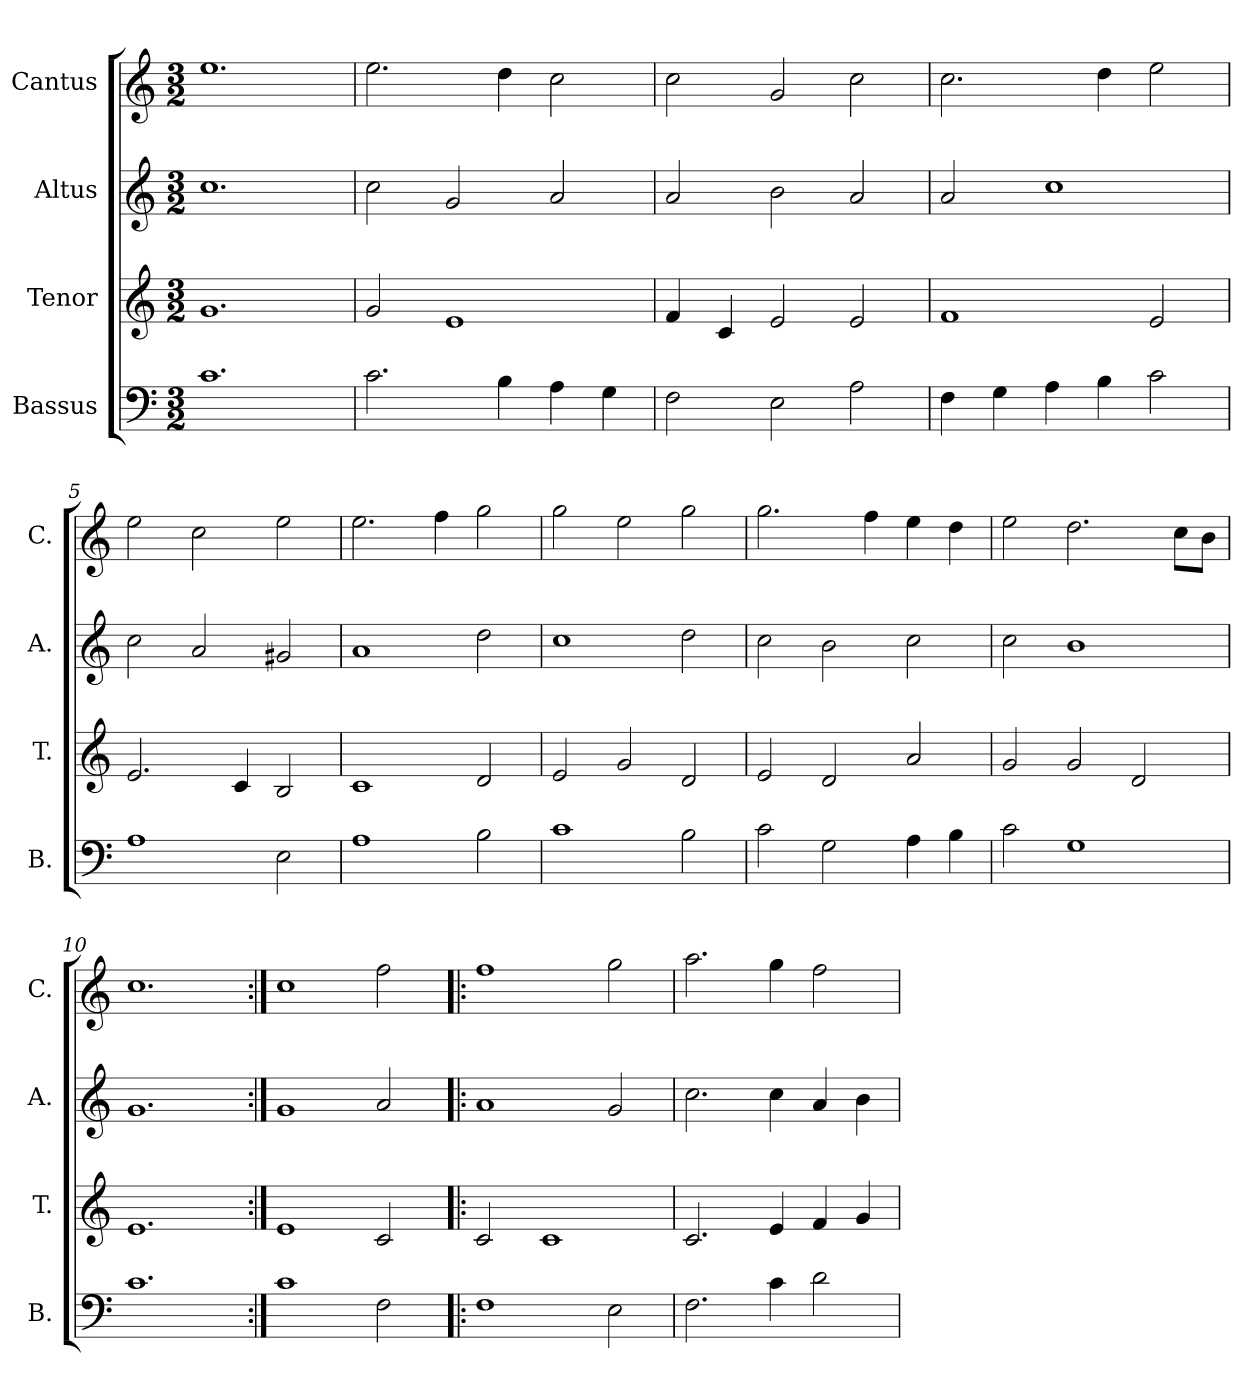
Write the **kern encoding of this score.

**kern	**kern	**kern	**kern
*part4	*part3	*part2	*part1
*staff4	*staff3	*staff2	*staff1
*I"Bassus	*I"Tenor	*I"Altus	*I"Cantus
*I'B.	*I'T.	*I'A.	*I'C.
*clefF4	*clefG2	*clefG2	*clefG2
*k[]	*k[]	*k[]	*k[]
*M3/2	*M3/2	*M3/2	*M3/2
=1	=1	=1	=1
1.c	1.g	1.cc	1.ee
=2	=2	=2	=2
2.c\	2g/	2cc\	2.ee\
.	1e	2g/	.
4B\	.	.	4dd\
4A\	.	2a/	2cc\
4G\	.	.	.
=3	=3	=3	=3
2F\	4f/	2a/	2cc\
.	4c/	.	.
2E\	2e/	2b\	2g/
2A\	2e/	2a/	2cc\
=4	=4	=4	=4
4F\	1f	2a/	2.cc\
4G\	.	.	.
4A\	.	1cc	.
4B\	.	.	4dd\
2c\	2e/	.	2ee\
=5	=5	=5	=5
1A	2.e/	2cc\	2ee\
.	.	2a/	2cc\
.	4c/	.	.
2E\	2B/	2g#X/	2ee\
=6	=6	=6	=6
1A	1c	1a	2.ee\
.	.	.	4ff\
2B\	2d/	2dd\	2gg\
=7	=7	=7	=7
1c	2e/	1cc	2gg\
.	2g/	.	2ee\
2B\	2d/	2dd\	2gg\
=8	=8	=8	=8
2c\	2e/	2cc\	2.gg\
2G\	2d/	2b\	.
.	.	.	4ff\
4A\	2a/	2cc\	4ee\
4B\	.	.	4dd\
=9	=9	=9	=9
2c\	2g/	2cc\	2ee\
1G	2g/	1b	2.dd\
.	2d/	.	.
.	.	.	8cc\L
.	.	.	8b\J
=10	=10	=10	=10
1.c	1.e	1.g	1.cc
=11:|!	=11:|!	=11:|!	=11:|!
1c	1e	1g	1cc
2F\	2c/	2a/	2ff\
=12!|:	=12!|:	=12!|:	=12!|:
1F	2c/	1a	1ff
.	1c	.	.
2E\	.	2g/	2gg\
=13	=13	=13	=13
2.F\	2.c/	2.cc\	2.aa\
4c\	4e/	4cc\	4gg\
2d\	4f/	4a/	2ff\
.	4g/	4b\	.
=	=	=	=
*-	*-	*-	*-
